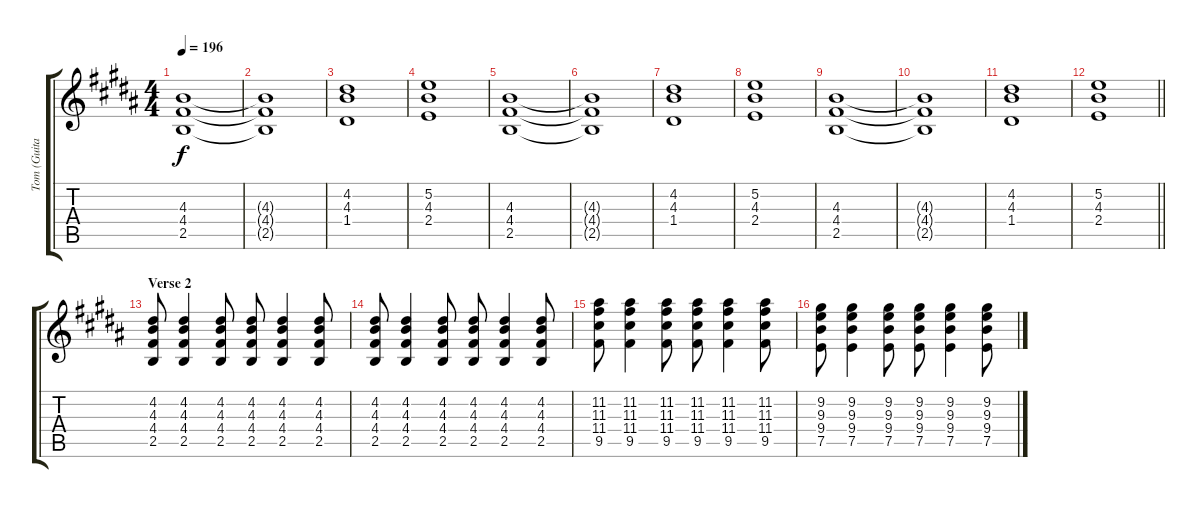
\track ("Tom (Guitar)" "Tom (Guita") {instrument distortionguitar}
\staff {score tabs}
\tuning (E4 B3 G3 D3 A2 E2) {hide}
\ts (4 4)
\tempo 196
\clef g2
\ks b
(4.3 4.4 2.5).1{dy f} |
(4.3{t} 4.4{t} 2.5{t}).1 |
(4.2 4.3 1.4).1 |
(5.2 4.3 2.4).1 |
(4.3 4.4 2.5).1 |
(4.3{t} 4.4{t} 2.5{t}).1 |
(4.2 4.3 1.4).1 |
(5.2 4.3 2.4).1 |
(4.3 4.4 2.5).1 |
(4.3{t} 4.4{t} 2.5{t}).1 |
(4.2 4.3 1.4).1 |
\barLineRight lightlight
(5.2 4.3 2.4).1 |
\section ("" "Verse 2")
(4.2 4.3 4.4 2.5).8 (4.2 4.3 4.4 2.5).4 (4.2 4.3 4.4 2.5).8 (4.2 4.3 4.4 2.5).8 (4.2 4.3 4.4 2.5).4 (4.2 4.3 4.4 2.5).8 |
(4.2 4.3 4.4 2.5).8 (4.2 4.3 4.4 2.5).4 (4.2 4.3 4.4 2.5).8 (4.2 4.3 4.4 2.5).8 (4.2 4.3 4.4 2.5).4 (4.2 4.3 4.4 2.5).8 |
(11.2 11.3 11.4 9.5).8 (11.2 11.3 11.4 9.5).4 (11.2 11.3 11.4 9.5).8 (11.2 11.3 11.4 9.5).8 (11.2 11.3 11.4 9.5).4 (11.2 11.3 11.4 9.5).8 |
(9.2 9.3 9.4 7.5).8 (9.2 9.3 9.4 7.5).4 (9.2 9.3 9.4 7.5).8 (9.2 9.3 9.4 7.5).8 (9.2 9.3 9.4 7.5).4 (9.2 9.3 9.4 7.5).8
